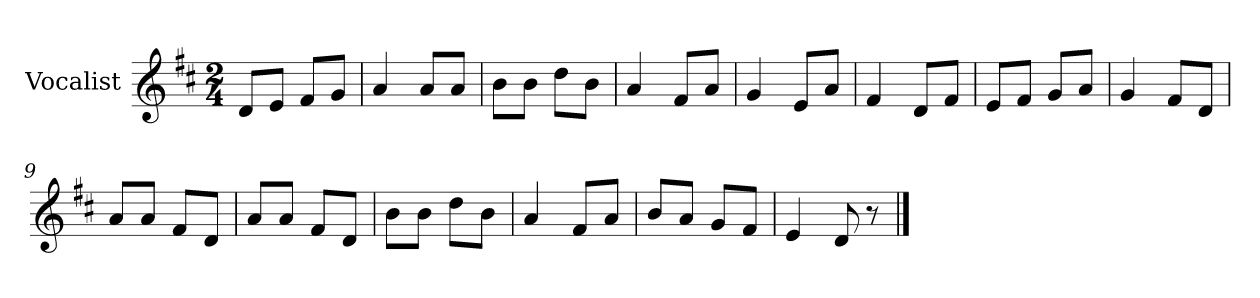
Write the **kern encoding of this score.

**kern
*part1
*staff1
*I"Vocalist
*k[f#c#]
*D:
*M2/4
=1
8dL
8eJ
8f#L
8gJ
=2
4a
8aL
8aJ
=3
8bL
8bJ
8ddL
8bJ
=4
4a
8f#L
8aJ
=5
4g
8eL
8aJ
=6
4f#
8dL
8f#J
=7
8eL
8f#J
8gL
8aJ
=8
4g
8f#L
8dJ
=9
8aL
8aJ
8f#L
8dJ
=10
8aL
8aJ
8f#L
8dJ
=11
8bL
8bJ
8ddL
8bJ
=12
4a
8f#L
8aJ
=13
8bL
8aJ
8gL
8f#J
=14
4e
8d
8r
==
*-
